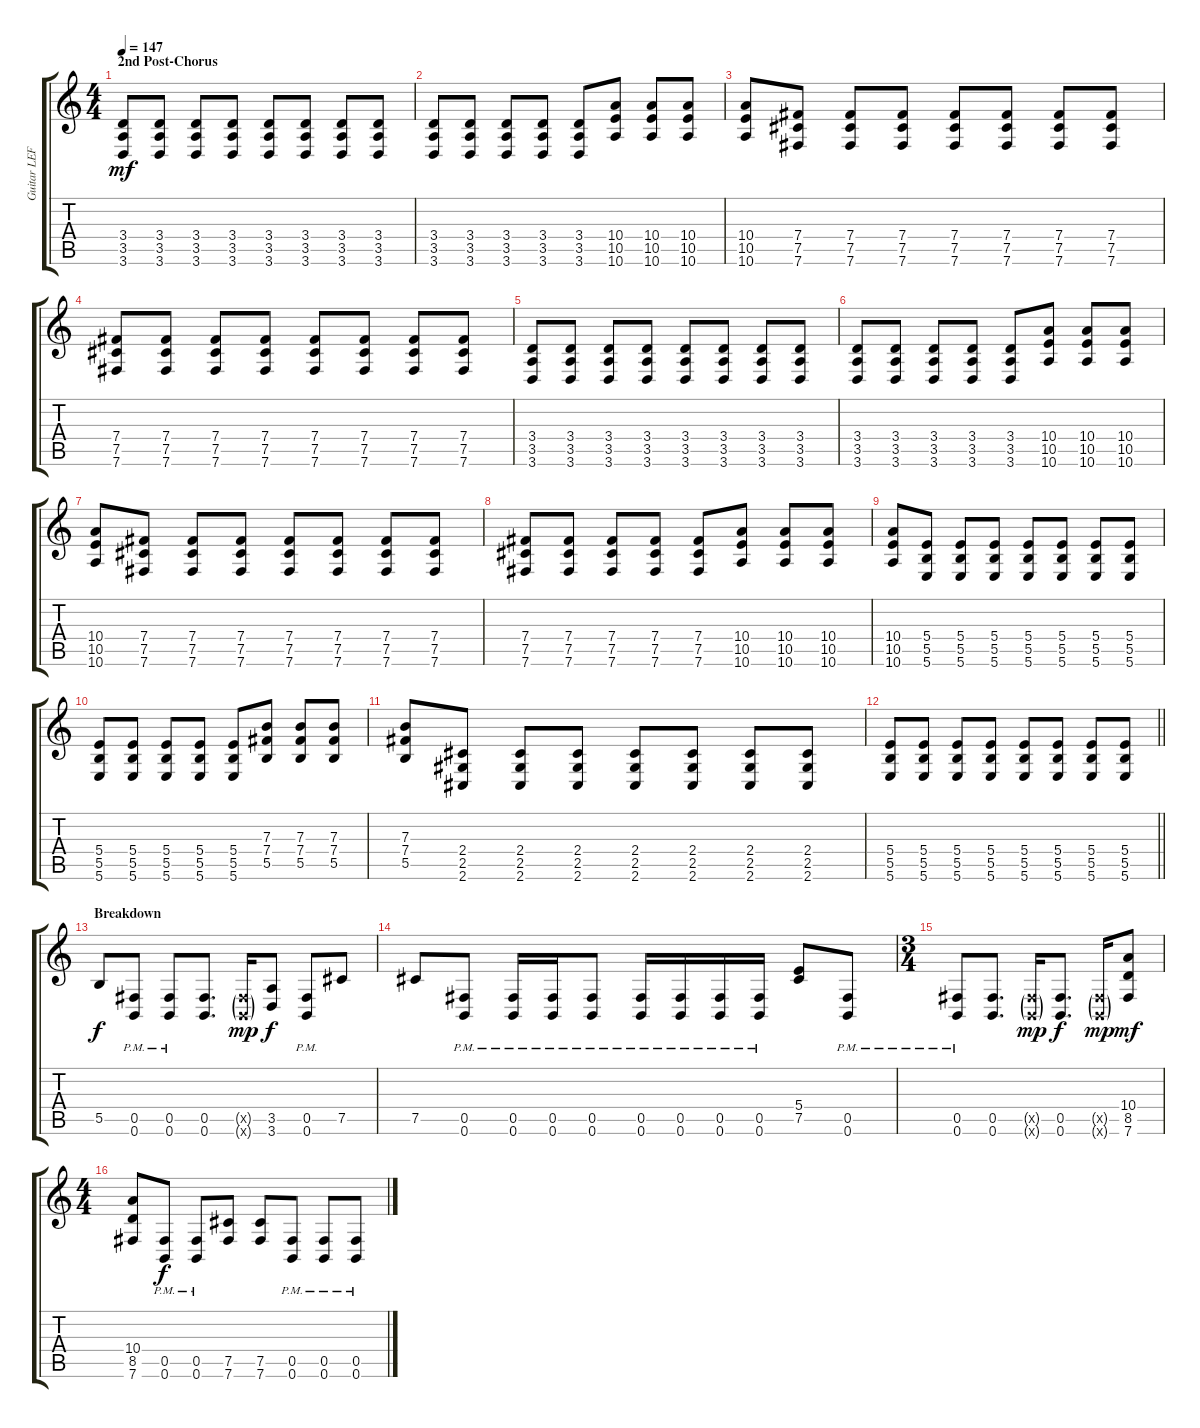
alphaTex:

\track ("Guitar LEFT" "Guitar LEF") {instrument overdrivenguitar}
\staff {score tabs}
\tuning (Db4 Ab3 E3 B2 Gb2 B1) {hide}
\ts (4 4)
\section ("" "2nd Post-Chorus")
\tempo 147
\clef g2
\ks c
(3.4 3.5 3.6).8{dy mf} (3.4 3.5 3.6).8 (3.4 3.5 3.6).8 (3.4 3.5 3.6).8 (3.4 3.5 3.6).8 (3.4 3.5 3.6).8 (3.4 3.5 3.6).8 (3.4 3.5 3.6).8 |
(3.4 3.5 3.6).8 (3.4 3.5 3.6).8 (3.4 3.5 3.6).8 (3.4 3.5 3.6).8 (3.4 3.5 3.6).8 (10.4 10.5 10.6).8 (10.4 10.5 10.6).8 (10.4 10.5 10.6).8 |
(10.4 10.5 10.6).8 (7.4 7.5 7.6).8 (7.4 7.5 7.6).8 (7.4 7.5 7.6).8 (7.4 7.5 7.6).8 (7.4 7.5 7.6).8 (7.4 7.5 7.6).8 (7.4 7.5 7.6).8 |
(7.4 7.5 7.6).8 (7.4 7.5 7.6).8 (7.4 7.5 7.6).8 (7.4 7.5 7.6).8 (7.4 7.5 7.6).8 (7.4 7.5 7.6).8 (7.4 7.5 7.6).8 (7.4 7.5 7.6).8 |
(3.4 3.5 3.6).8 (3.4 3.5 3.6).8 (3.4 3.5 3.6).8 (3.4 3.5 3.6).8 (3.4 3.5 3.6).8 (3.4 3.5 3.6).8 (3.4 3.5 3.6).8 (3.4 3.5 3.6).8 |
(3.4 3.5 3.6).8 (3.4 3.5 3.6).8 (3.4 3.5 3.6).8 (3.4 3.5 3.6).8 (3.4 3.5 3.6).8 (10.4 10.5 10.6).8 (10.4 10.5 10.6).8 (10.4 10.5 10.6).8 |
(10.4 10.5 10.6).8 (7.4 7.5 7.6).8 (7.4 7.5 7.6).8 (7.4 7.5 7.6).8 (7.4 7.5 7.6).8 (7.4 7.5 7.6).8 (7.4 7.5 7.6).8 (7.4 7.5 7.6).8 |
(7.4 7.5 7.6).8 (7.4 7.5 7.6).8 (7.4 7.5 7.6).8 (7.4 7.5 7.6).8 (7.4 7.5 7.6).8 (10.4 10.5 10.6).8 (10.4 10.5 10.6).8 (10.4 10.5 10.6).8 |
(10.4 10.5 10.6).8 (5.4 5.5 5.6).8 (5.4 5.5 5.6).8 (5.4 5.5 5.6).8 (5.4 5.5 5.6).8 (5.4 5.5 5.6).8 (5.4 5.5 5.6).8 (5.4 5.5 5.6).8 |
(5.4 5.5 5.6).8 (5.4 5.5 5.6).8 (5.4 5.5 5.6).8 (5.4 5.5 5.6).8 (5.4 5.5 5.6).8 (7.3 7.4 5.5).8 (7.3 7.4 5.5).8 (7.3 7.4 5.5).8 |
(7.3 7.4 5.5).8 (2.4 2.5 2.6).8 (2.4 2.5 2.6).8 (2.4 2.5 2.6).8 (2.4 2.5 2.6).8 (2.4 2.5 2.6).8 (2.4 2.5 2.6).8 (2.4 2.5 2.6).8 |
\barLineRight lightlight
(5.4 5.5 5.6).8 (5.4 5.5 5.6).8 (5.4 5.5 5.6).8 (5.4 5.5 5.6).8 (5.4 5.5 5.6).8 (5.4 5.5 5.6).8 (5.4 5.5 5.6).8 (5.4 5.5 5.6).8 |
\section ("" "Breakdown")
5.5.8{dy f} (0.5{pm} 0.6{pm}).8 (0.5{pm} 0.6{pm}).8 (0.5 0.6).8{d} (0.5{g x} 0.6{g x}).16{dy mp} (3.5 3.6).8{dy f} (0.5{pm} 0.6{pm}).8 7.5.8 |
7.5.8 (0.5{pm} 0.6{pm}).8 (0.5{pm} 0.6{pm}).16 (0.5{pm} 0.6{pm}).16 (0.5{pm} 0.6{pm}).8 (0.5{pm} 0.6{pm}).16 (0.5{pm} 0.6{pm}).16 (0.5{pm} 0.6{pm}).16 (0.5{pm} 0.6{pm}).16 (5.4 7.5).8 (0.5{pm} 0.6{pm}).8 |
\ts (3 4)
(0.5{pm} 0.6{pm}).8 (0.5 0.6).8{d} (0.5{g x} 0.6{g x}).16{dy mp} (0.5 0.6).8{d dy f} (0.5{g x} 0.6{g x}).16{dy mp} (10.4 8.5 7.6).8{dy mf} |
\ts (4 4)
(10.4 8.5 7.6).8 (0.5{pm} 0.6{pm}).8{dy f} (0.5{pm} 0.6{pm}).8 (7.5 7.6).8 (7.5 7.6).8 (0.5{pm} 0.6{pm}).8 (0.5{pm} 0.6{pm}).8 (0.5{pm} 0.6{pm}).8
